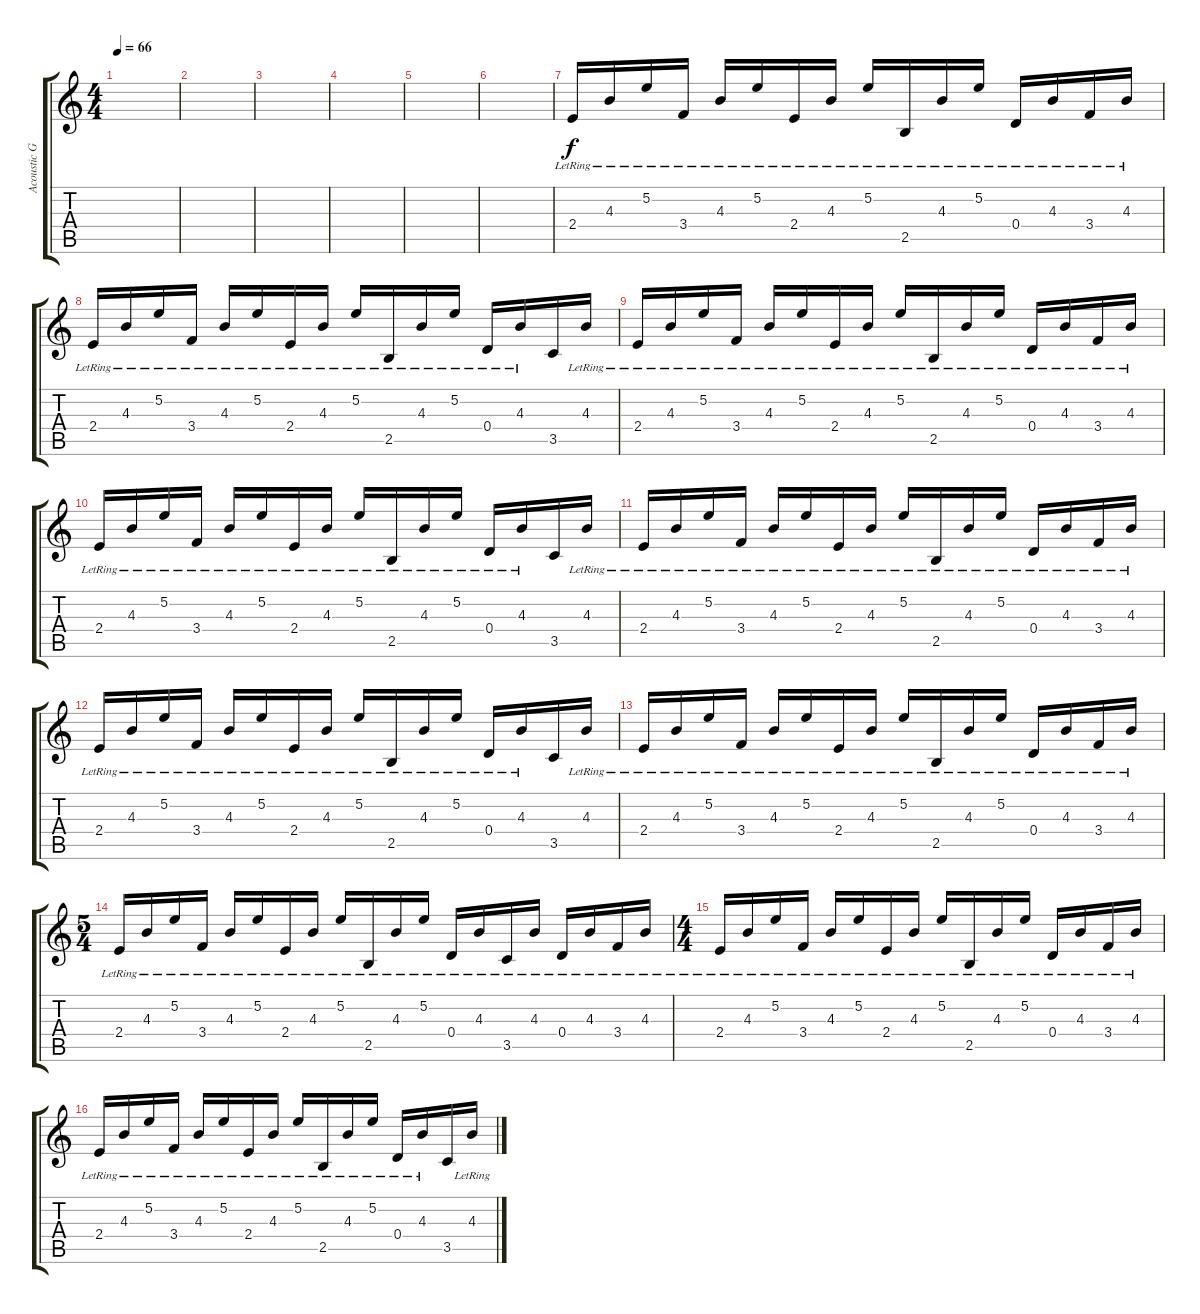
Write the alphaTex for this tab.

\track ("Acoustic Guitar" "Acoustic G") {instrument acousticguitarsteel}
\staff {score tabs}
\tuning (E4 B3 G3 D3 A2 E2) {hide}
\ts (4 4)
\tempo 66
\clef g2
\ks c
|
|
|
|
|
|
2.4{lr}.16 4.3{lr}.16 5.2{lr}.16 3.4{lr}.16 4.3{lr}.16 5.2{lr}.16 2.4{lr}.16 4.3{lr}.16 5.2{lr}.16 2.5{lr}.16 4.3{lr}.16 5.2{lr}.16 0.4{lr}.16 4.3{lr}.16 3.4{lr}.16 4.3{lr}.16 |
2.4{lr}.16 4.3{lr}.16 5.2{lr}.16 3.4{lr}.16 4.3{lr}.16 5.2{lr}.16 2.4{lr}.16 4.3{lr}.16 5.2{lr}.16 2.5{lr}.16 4.3{lr}.16 5.2{lr}.16 0.4{lr}.16 4.3{lr}.16 3.5.16 4.3{lr}.16 |
2.4{lr}.16 4.3{lr}.16 5.2{lr}.16 3.4{lr}.16 4.3{lr}.16 5.2{lr}.16 2.4{lr}.16 4.3{lr}.16 5.2{lr}.16 2.5{lr}.16 4.3{lr}.16 5.2{lr}.16 0.4{lr}.16 4.3{lr}.16 3.4{lr}.16 4.3{lr}.16 |
2.4{lr}.16 4.3{lr}.16 5.2{lr}.16 3.4{lr}.16 4.3{lr}.16 5.2{lr}.16 2.4{lr}.16 4.3{lr}.16 5.2{lr}.16 2.5{lr}.16 4.3{lr}.16 5.2{lr}.16 0.4{lr}.16 4.3{lr}.16 3.5.16 4.3{lr}.16 |
2.4{lr}.16 4.3{lr}.16 5.2{lr}.16 3.4{lr}.16 4.3{lr}.16 5.2{lr}.16 2.4{lr}.16 4.3{lr}.16 5.2{lr}.16 2.5{lr}.16 4.3{lr}.16 5.2{lr}.16 0.4{lr}.16 4.3{lr}.16 3.4{lr}.16 4.3{lr}.16 |
2.4{lr}.16 4.3{lr}.16 5.2{lr}.16 3.4{lr}.16 4.3{lr}.16 5.2{lr}.16 2.4{lr}.16 4.3{lr}.16 5.2{lr}.16 2.5{lr}.16 4.3{lr}.16 5.2{lr}.16 0.4{lr}.16 4.3{lr}.16 3.5.16 4.3{lr}.16 |
2.4{lr}.16 4.3{lr}.16 5.2{lr}.16 3.4{lr}.16 4.3{lr}.16 5.2{lr}.16 2.4{lr}.16 4.3{lr}.16 5.2{lr}.16 2.5{lr}.16 4.3{lr}.16 5.2{lr}.16 0.4{lr}.16 4.3{lr}.16 3.4{lr}.16 4.3{lr}.16 |
\ts (5 4)
2.4{lr}.16 4.3{lr}.16 5.2{lr}.16 3.4{lr}.16 4.3{lr}.16 5.2{lr}.16 2.4{lr}.16 4.3{lr}.16 5.2{lr}.16 2.5{lr}.16 4.3{lr}.16 5.2{lr}.16 0.4{lr}.16 4.3{lr}.16 3.5{lr}.16 4.3{lr}.16 0.4{lr}.16 4.3{lr}.16 3.4{lr}.16 4.3{lr}.16 |
\ts (4 4)
2.4{lr}.16 4.3{lr}.16 5.2{lr}.16 3.4{lr}.16 4.3{lr}.16 5.2{lr}.16 2.4{lr}.16 4.3{lr}.16 5.2{lr}.16 2.5{lr}.16 4.3{lr}.16 5.2{lr}.16 0.4{lr}.16 4.3{lr}.16 3.4{lr}.16 4.3{lr}.16 |
2.4{lr}.16 4.3{lr}.16 5.2{lr}.16 3.4{lr}.16 4.3{lr}.16 5.2{lr}.16 2.4{lr}.16 4.3{lr}.16 5.2{lr}.16 2.5{lr}.16 4.3{lr}.16 5.2{lr}.16 0.4{lr}.16 4.3{lr}.16 3.5.16 4.3{lr}.16
